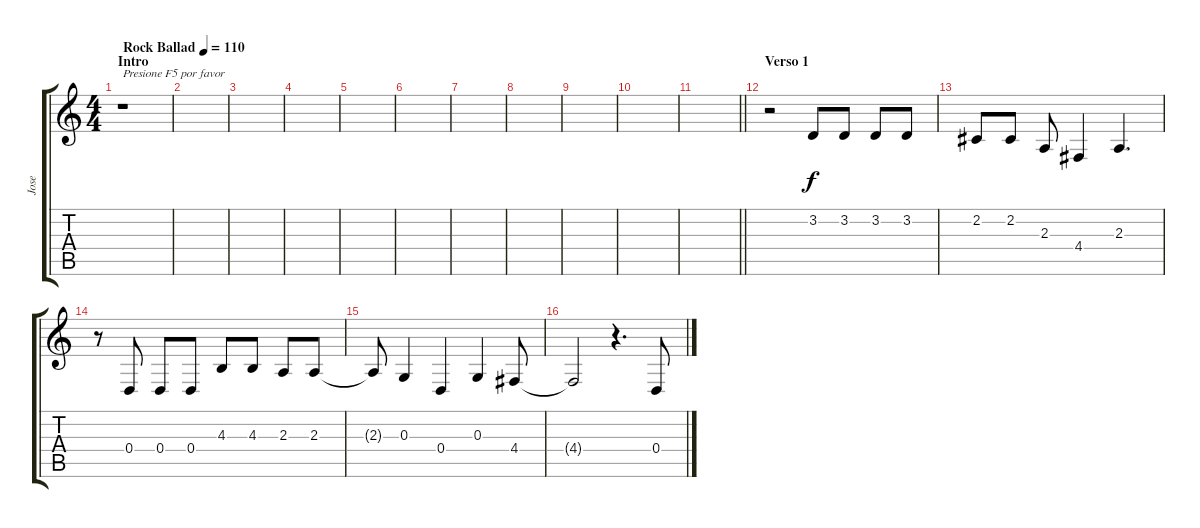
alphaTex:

\track ("Jose" "Jose") {instrument flute}
\staff {score tabs}
\tuning (E4 B3 G3 D3 A2 E2) {hide}
\ts (4 4)
\section ("" "Intro")
\tempo (110 "Rock Ballad")
\clef g2
\ks c
r.1{txt "Presione F5 por favor" dy f instrument flute} |
|
|
|
|
|
|
|
|
|
\barLineRight lightlight
|
\section ("" "Verso 1")
r.2 3.2.8 3.2.8 3.2.8 3.2.8 |
2.2.8 2.2.8 2.3.8 4.4.4 2.3.4{d} |
r.8 0.4.8 0.4.8 0.4.8 4.3.8 4.3.8 2.3.8 2.3.8 |
2.3{t}.8 0.3.4 0.4.4 0.3.4 4.4.8 |
4.4{t}.2 r.4{d} 0.4.8
